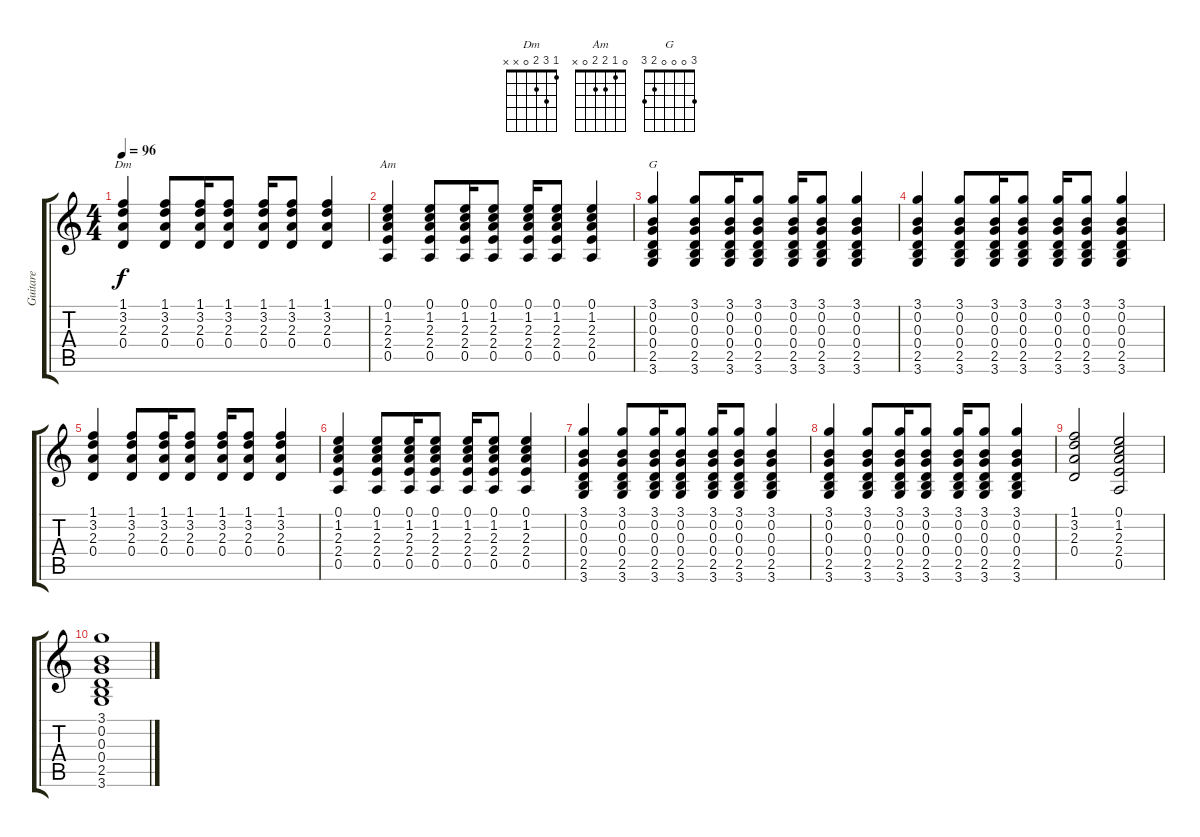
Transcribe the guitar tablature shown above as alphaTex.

\track ("Guitare" "Guitare") {instrument acousticguitarnylon}
\staff {score tabs}
\tuning (E4 B3 G3 D3 A2 E2) {hide}
\chord ("Dm" 1 3 2 0 x x)
\chord ("Am" 0 1 2 2 0 x)
\chord ("G" 3 0 0 0 2 3)
\ts (4 4)
\tempo 96
\clef g2
\ks c
(1.1 3.2 2.3 0.4).4{ch "Dm" dy f} (1.1 3.2 2.3 0.4).8 (1.1 3.2 2.3 0.4).16 (1.1 3.2 2.3 0.4).8 (1.1 3.2 2.3 0.4).16 (1.1 3.2 2.3 0.4).8 (1.1 3.2 2.3 0.4).4 |
(0.1 1.2 2.3 2.4 0.5).4{ch "Am"} (0.1 1.2 2.3 2.4 0.5).8 (0.1 1.2 2.3 2.4 0.5).16 (0.1 1.2 2.3 2.4 0.5).8 (0.1 1.2 2.3 2.4 0.5).16 (0.1 1.2 2.3 2.4 0.5).8 (0.1 1.2 2.3 2.4 0.5).4 |
(3.1 0.2 0.3 0.4 2.5 3.6).4{ch "G"} (3.1 0.2 0.3 0.4 2.5 3.6).8 (3.1 0.2 0.3 0.4 2.5 3.6).16 (3.1 0.2 0.3 0.4 2.5 3.6).8 (3.1 0.2 0.3 0.4 2.5 3.6).16 (3.1 0.2 0.3 0.4 2.5 3.6).8 (3.1 0.2 0.3 0.4 2.5 3.6).4 |
(3.1 0.2 0.3 0.4 2.5 3.6).4 (3.1 0.2 0.3 0.4 2.5 3.6).8 (3.1 0.2 0.3 0.4 2.5 3.6).16 (3.1 0.2 0.3 0.4 2.5 3.6).8 (3.1 0.2 0.3 0.4 2.5 3.6).16 (3.1 0.2 0.3 0.4 2.5 3.6).8 (3.1 0.2 0.3 0.4 2.5 3.6).4 |
(1.1 3.2 2.3 0.4).4 (1.1 3.2 2.3 0.4).8 (1.1 3.2 2.3 0.4).16 (1.1 3.2 2.3 0.4).8 (1.1 3.2 2.3 0.4).16 (1.1 3.2 2.3 0.4).8 (1.1 3.2 2.3 0.4).4 |
(0.1 1.2 2.3 2.4 0.5).4 (0.1 1.2 2.3 2.4 0.5).8 (0.1 1.2 2.3 2.4 0.5).16 (0.1 1.2 2.3 2.4 0.5).8 (0.1 1.2 2.3 2.4 0.5).16 (0.1 1.2 2.3 2.4 0.5).8 (0.1 1.2 2.3 2.4 0.5).4 |
(3.1 0.2 0.3 0.4 2.5 3.6).4 (3.1 0.2 0.3 0.4 2.5 3.6).8 (3.1 0.2 0.3 0.4 2.5 3.6).16 (3.1 0.2 0.3 0.4 2.5 3.6).8 (3.1 0.2 0.3 0.4 2.5 3.6).16 (3.1 0.2 0.3 0.4 2.5 3.6).8 (3.1 0.2 0.3 0.4 2.5 3.6).4 |
(3.1 0.2 0.3 0.4 2.5 3.6).4 (3.1 0.2 0.3 0.4 2.5 3.6).8 (3.1 0.2 0.3 0.4 2.5 3.6).16 (3.1 0.2 0.3 0.4 2.5 3.6).8 (3.1 0.2 0.3 0.4 2.5 3.6).16 (3.1 0.2 0.3 0.4 2.5 3.6).8 (3.1 0.2 0.3 0.4 2.5 3.6).4 |
(1.1 3.2 2.3 0.4).2 (0.1 1.2 2.3 2.4 0.5).2 |
(3.1 0.2 0.3 0.4 2.5 3.6).1
